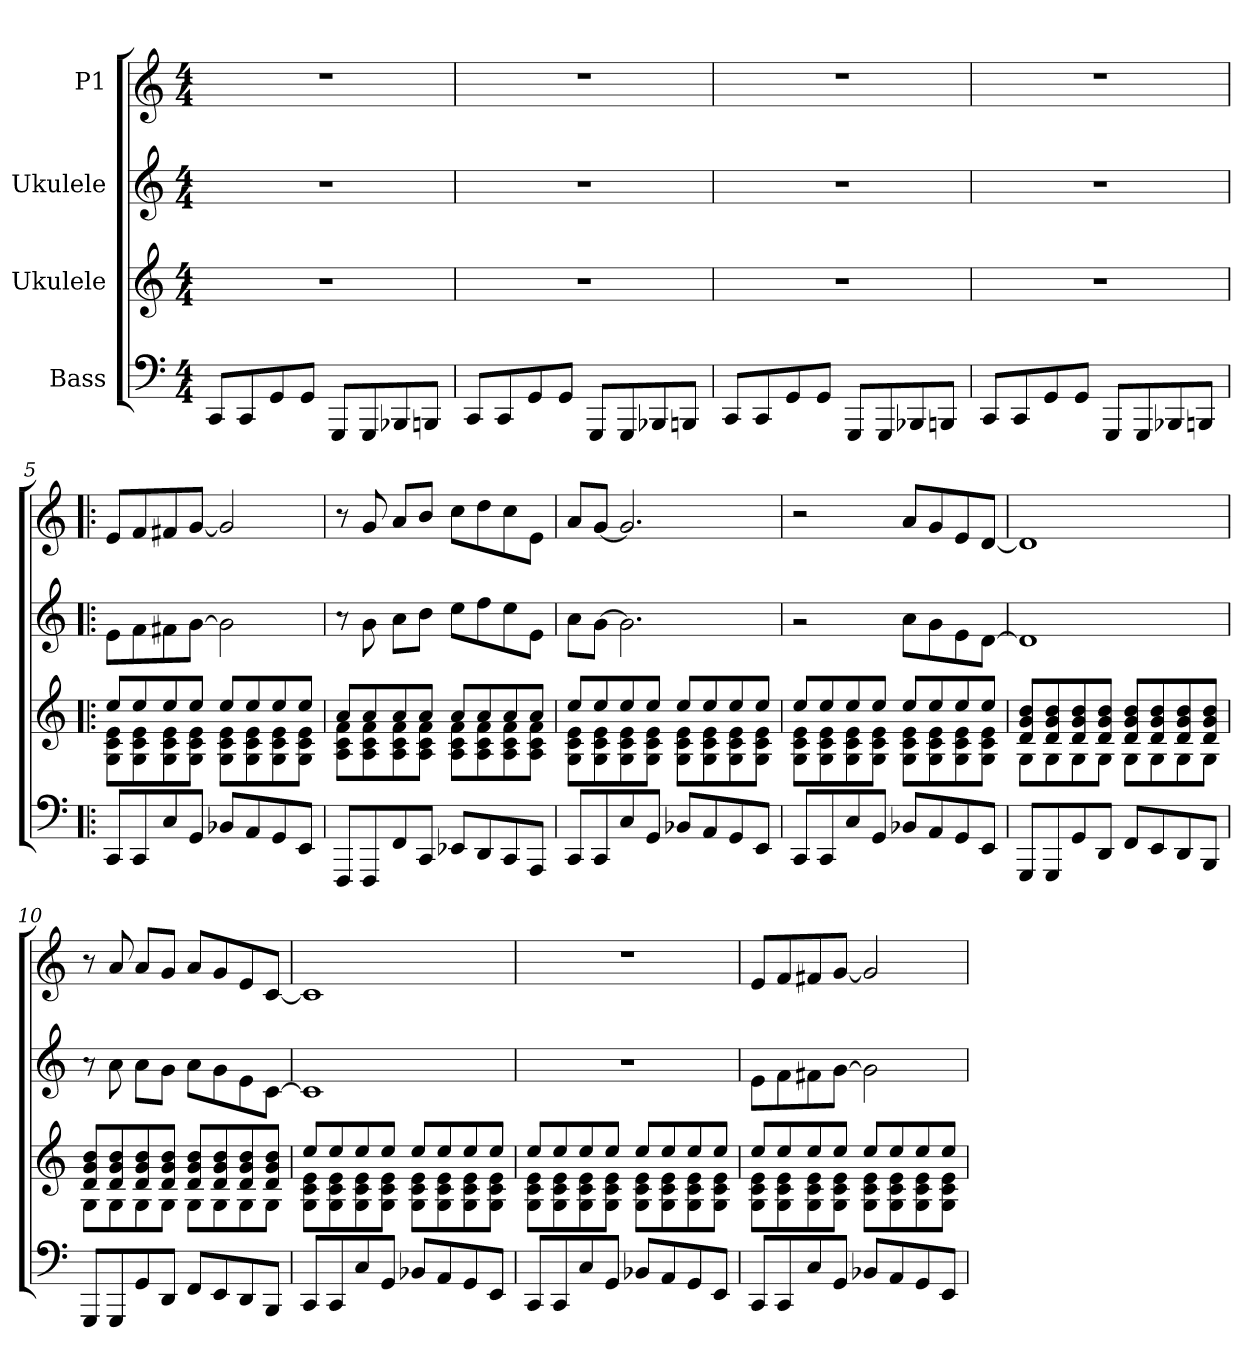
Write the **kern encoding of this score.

**kern	**kern	**kern	**kern
*part4	*part3	*part2	*part1
*staff4	*staff3	*staff2	*staff1
*I"Bass	*I"Ukulele	*I"Ukulele	*I"P1
!!LO:PB:g=z
*stria4	*stria4	*stria4	*
*	*	*	*clefG2
*k[]	*k[]	*k[]	*k[]
*C:	*C:	*C:	*C:
*M4/4	*M4/4	*M4/4	*M4/4
*MM130	*MM130	*MM130	*MM130
=1	=1	=1	=1
8CCi/L	1r	1r	1r
8CCi/	.	.	.
8GGi/	.	.	.
8GGi/J	.	.	.
8GGGi/L	.	.	.
8GGGi/	.	.	.
8BBB-i/	.	.	.
8BBBi/J	.	.	.
=2	=2	=2	=2
8CCi/L	1r	1r	1r
8CCi/	.	.	.
8GGi/	.	.	.
8GGi/J	.	.	.
8GGGi/L	.	.	.
8GGGi/	.	.	.
8BBB-i/	.	.	.
8BBBi/J	.	.	.
=3	=3	=3	=3
8CCi/L	1r	1r	1r
8CCi/	.	.	.
8GGi/	.	.	.
8GGi/J	.	.	.
8GGGi/L	.	.	.
8GGGi/	.	.	.
8BBB-i/	.	.	.
8BBBi/J	.	.	.
=4	=4	=4	=4
8CCi/L	1r	1r	1r
8CCi/	.	.	.
8GGi/	.	.	.
8GGi/J	.	.	.
8GGGi/L	.	.	.
8GGGi/	.	.	.
8BBB-i/	.	.	.
8BBBi/J	.	.	.
!!LO:LB:g=z
=5!|:	=5!|:	=5!|:	=5!|:
*	*^	*	*
8CCi/L	8cci/L	8Gi\ 8ci 8eiL	8ei\L	8ei/L
8CCi/	8cci/	8Gi\ 8ci 8ei	8fi\	8fi/
8Ci/	8cci/	8Gi\ 8ci 8ei	8f#i\	8f#Xi/
8GGi/J	8cci/J	8Gi\ 8ci 8eiJ	[8gi\J	[8gi/J
8BB-i/L	8cci/L	8Gi\ 8ci 8eiL	2gi\]	2gi/]
8AAi/	8cci/	8Gi\ 8ci 8ei	.	.
8GGi/	8cci/	8Gi\ 8ci 8ei	.	.
8EEi/J	8cci/J	8Gi\ 8ci 8eiJ	.	.
=6	=6	=6	=6	=6
*	*	*	*^	*
8FFFi/L	8ai/L	8Ai\ 8ci 8fiL	8r	8ryy	8r
8FFFi/	8ai/	8Ai\ 8ci 8fi	8gi\	2..ryy	8gi/
8FFi/	8ai/	8Ai\ 8ci 8fi	8ai\L	.	8ai/L
8CCi/J	8ai/J	8Ai\ 8ci 8fiJ	8bi\J	.	8bi/J
8EE-i/L	8ai/L	8Ai\ 8ci 8fiL	8cci\L	.	8cci\L
8DDi/	8ai/	8Ai\ 8ci 8fi	8ddi\	.	8ddi\
8CCi/	8ai/	8Ai\ 8ci 8fi	8cci\	.	8cci\
8AAAi/J	8ai/J	8Ai\ 8ci 8fiJ	8ei\J	.	8ei\J
*	*	*	*v	*v	*
=7	=7	=7	=7	=7
8CCi/L	8cci/L	8Gi\ 8ci 8eiL	8ai\L	8ai/L
8CCi/	8cci/	8Gi\ 8ci 8ei	[8gi\J	[8gi/J
8Ci/	8cci/	8Gi\ 8ci 8ei	2.gi\]	2.gi/]
8GGi/J	8cci/J	8Gi\ 8ci 8eiJ	.	.
8BB-i/L	8cci/L	8Gi\ 8ci 8eiL	.	.
8AAi/	8cci/	8Gi\ 8ci 8ei	.	.
8GGi/	8cci/	8Gi\ 8ci 8ei	.	.
8EEi/J	8cci/J	8Gi\ 8ci 8eiJ	.	.
!!LO:LB:g=z
=8	=8	=8	=8	=8
8CCi/L	8cci/L	8Gi\ 8ci 8eiL	2r	2r
8CCi/	8cci/	8Gi\ 8ci 8ei	.	.
8Ci/	8cci/	8Gi\ 8ci 8ei	.	.
8GGi/J	8cci/J	8Gi\ 8ci 8eiJ	.	.
8BB-i/L	8cci/L	8Gi\ 8ci 8eiL	8ai\L	8ai/L
8AAi/	8cci/	8Gi\ 8ci 8ei	8gi\	8gi/
8GGi/	8cci/	8Gi\ 8ci 8ei	8ei\	8ei/
8EEi/J	8cci/J	8Gi\ 8ci 8eiJ	[8di\J	[8di/J
=9	=9	=9	=9	=9
8GGGi/L	8di/ 8gi 8biL	8Gi\L	1di]	1di]
8GGGi/	8di/ 8gi 8bi	8Gi\	.	.
8GGi/	8di/ 8gi 8bi	8Gi\	.	.
8DDi/J	8di/ 8gi 8biJ	8Gi\J	.	.
8FFi/L	8di/ 8gi 8biL	8Gi\L	.	.
8EEi/	8di/ 8gi 8bi	8Gi\	.	.
8DDi/	8di/ 8gi 8bi	8Gi\	.	.
8BBBi/J	8di/ 8gi 8biJ	8Gi\J	.	.
=10	=10	=10	=10	=10
8GGGi/L	8di/ 8gi 8biL	8Gi\L	8r	8r
8GGGi/	8di/ 8gi 8bi	8Gi\	8ai\	8ai/
8GGi/	8di/ 8gi 8bi	8Gi\	8ai\L	8ai/L
8DDi/J	8di/ 8gi 8biJ	8Gi\J	8gi\J	8gi/J
8FFi/L	8di/ 8gi 8biL	8Gi\L	8ai\L	8ai/L
8EEi/	8di/ 8gi 8bi	8Gi\	8gi\	8gi/
8DDi/	8di/ 8gi 8bi	8Gi\	8ei\	8ei/
8BBBi/J	8di/ 8gi 8biJ	8Gi\J	[8ci\J	[8ci/J
=11	=11	=11	=11	=11
8CCi/L	8cci/L	8Gi\ 8ci 8eiL	1ci]	1ci]
8CCi/	8cci/	8Gi\ 8ci 8ei	.	.
8Ci/	8cci/	8Gi\ 8ci 8ei	.	.
8GGi/J	8cci/J	8Gi\ 8ci 8eiJ	.	.
8BB-i/L	8cci/L	8Gi\ 8ci 8eiL	.	.
8AAi/	8cci/	8Gi\ 8ci 8ei	.	.
8GGi/	8cci/	8Gi\ 8ci 8ei	.	.
8EEi/J	8cci/J	8Gi\ 8ci 8eiJ	.	.
!!LO:PB:g=z
=12	=12	=12	=12	=12
8CCi/L	8cci/L	8Gi\ 8ci 8eiL	1r	1r
8CCi/	8cci/	8Gi\ 8ci 8ei	.	.
8Ci/	8cci/	8Gi\ 8ci 8ei	.	.
8GGi/J	8cci/J	8Gi\ 8ci 8eiJ	.	.
8BB-i/L	8cci/L	8Gi\ 8ci 8eiL	.	.
8AAi/	8cci/	8Gi\ 8ci 8ei	.	.
8GGi/	8cci/	8Gi\ 8ci 8ei	.	.
8EEi/J	8cci/J	8Gi\ 8ci 8eiJ	.	.
=13	=13	=13	=13	=13
8CCi/L	8cci/L	8Gi\ 8ci 8eiL	8ei\L	8ei/L
8CCi/	8cci/	8Gi\ 8ci 8ei	8fi\	8fi/
8Ci/	8cci/	8Gi\ 8ci 8ei	8f#i\	8f#Xi/
8GGi/J	8cci/J	8Gi\ 8ci 8eiJ	[8gi\J	[8gi/J
8BB-i/L	8cci/L	8Gi\ 8ci 8eiL	2gi\]	2gi/]
8AAi/	8cci/	8Gi\ 8ci 8ei	.	.
8GGi/	8cci/	8Gi\ 8ci 8ei	.	.
8EEi/J	8cci/J	8Gi\ 8ci 8eiJ	.	.
*	*v	*v	*	*
=	=	=	=
*-	*-	*-	*-
